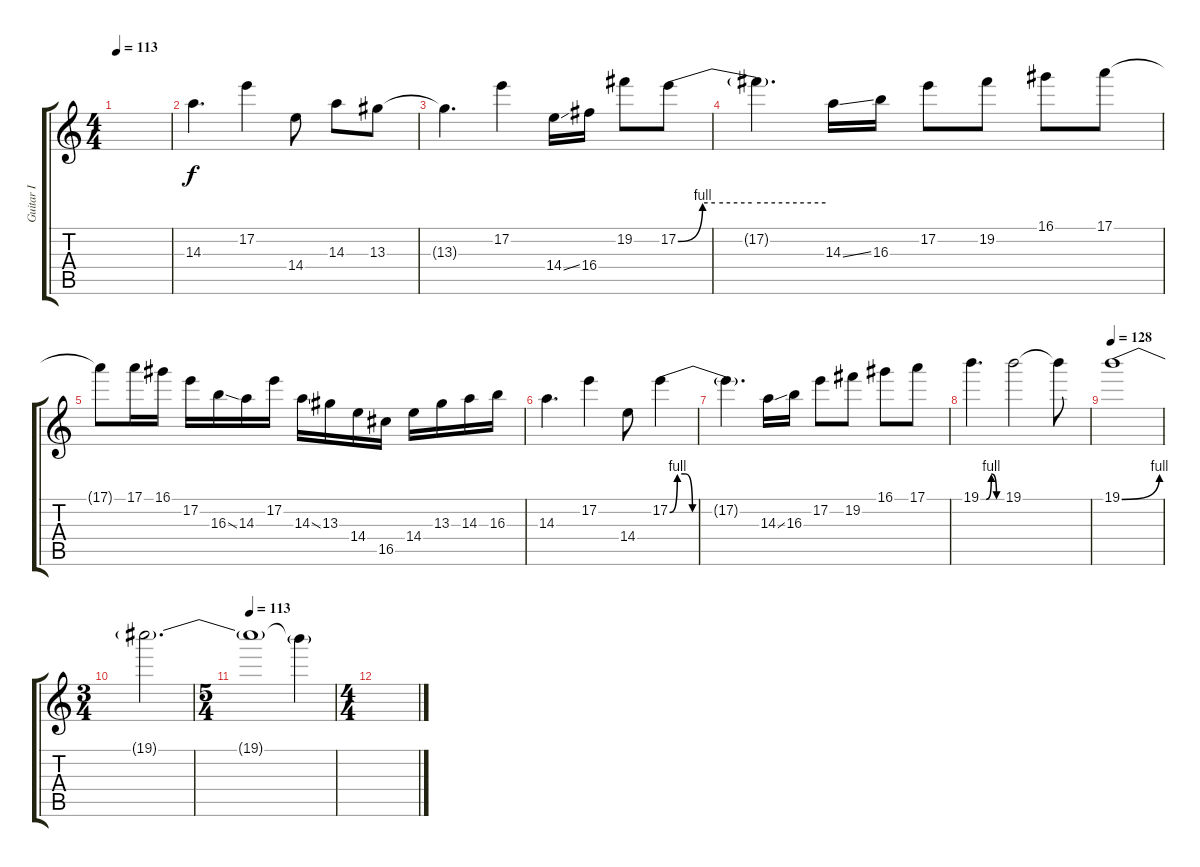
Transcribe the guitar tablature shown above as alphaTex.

\track ("Guitar I" "Guitar I") {instrument distortionguitar}
\staff {score tabs}
\tuning (E4 B3 G3 D3 A2 E2) {hide}
\ts (4 4)
\tempo 113
\clef g2
\ks c
|
14.3.4{d volume 8} 17.2.4 14.4.8 14.3.8{volume 9} 13.3.8 |
13.3{t}.4{d} 17.2.4{volume 9} 14.4{ss}.16 16.4.16 19.2.8 17.2{be (custom 0 0 10 4 15 4 30 4 60 4)}.8{volume 10} |
17.2{t}.4{d} 14.3{ss}.16{volume 11} 16.3.16 17.2.8 19.2.8{volume 12} 16.1.8 17.1.8 |
17.1{t}.8 17.1.16 16.1.16 17.2.16 16.3{ss}.16 14.3.16 17.2.16 14.3{ss}.16 13.3.16 14.4.16 16.5.16 14.4.16 13.3.16 14.3.16 16.3.16 |
14.3.4{d} 17.2.4 14.4.8 17.2{be (custom 0 0 5 4 10 4 15 0 45 0 60 0)}.4 |
17.2{t}.4{d} 14.3{ss}.16 16.3.16 17.2.8 19.2.8 16.1.8 17.1.8 |
19.1{be (custom 0 0 15 0 30 4 45 0 60 0)}.4{d} 19.1.2 19.1{t}.8 |
\tempo 128
19.1{be (bend 0 0 60 4)}.1 |
\ts (3 4)
19.1{t}.2{d} |
\ts (5 4)
\tempo 113
19.1{t}.1 19.1{t}.4{dy f} |
\ts (4 4)
